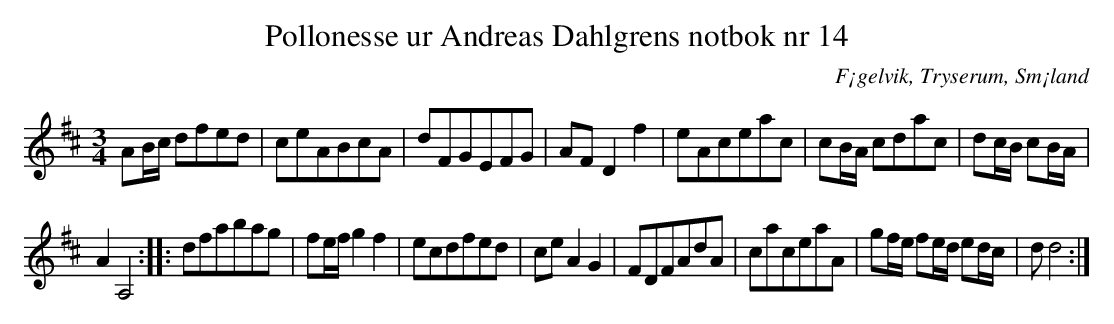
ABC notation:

X:1
T:Pollonesse ur Andreas Dahlgrens notbok nr 14
O:F¡gelvik, Tryserum, Sm¡land
M:3/4
L:1/8
K:D
AB/c/ dfed | ceABcA | dFGEFG | AF D2 f2 | eAceac | cB/A/  cdac | dc/B/ cB/A/ |
A2 A,4 :: dfabag | fe/f/ g2 f2 | ecdfed | ce A2G2 | FDFAdA | caceaA | gf/e/ fe/d/ ed/c/ | 2d d4 :|
